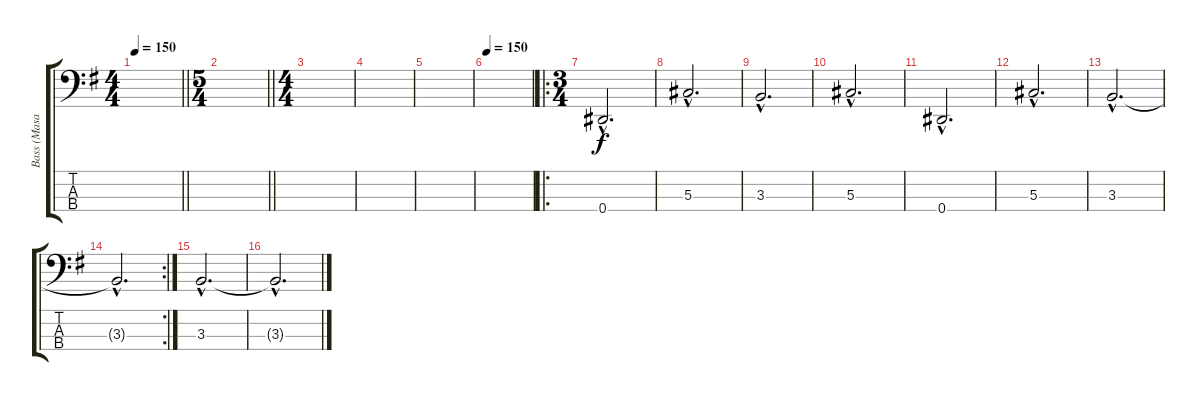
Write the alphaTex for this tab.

\track ("Bass (Masaki)" "Bass (Masa") {instrument acousticguitarnylon}
\staff {score tabs}
\tuning (Gb2 Db2 Ab1 Eb1) {hide}
\ts (4 4)
\tempo 150
\tempo 70
\tempo 150
\clef f4
\barLineRight lightlight
\ks g
|
\ts (5 4)
\barLineRight lightlight
|
\ts (4 4)
|
|
|
\tempo 150
|
\ro
\ts (3 4)
0.4{hac}.2{d} |
5.3{hac}.2{d} |
3.3{hac}.2{d} |
5.3{hac}.2{d} |
0.4{hac}.2{d} |
5.3{hac}.2{d} |
3.3{hac}.2{d} |
\rc 2
3.3{hac t}.2{d} |
3.3{hac}.2{d} |
3.3{hac t}.2{d}
